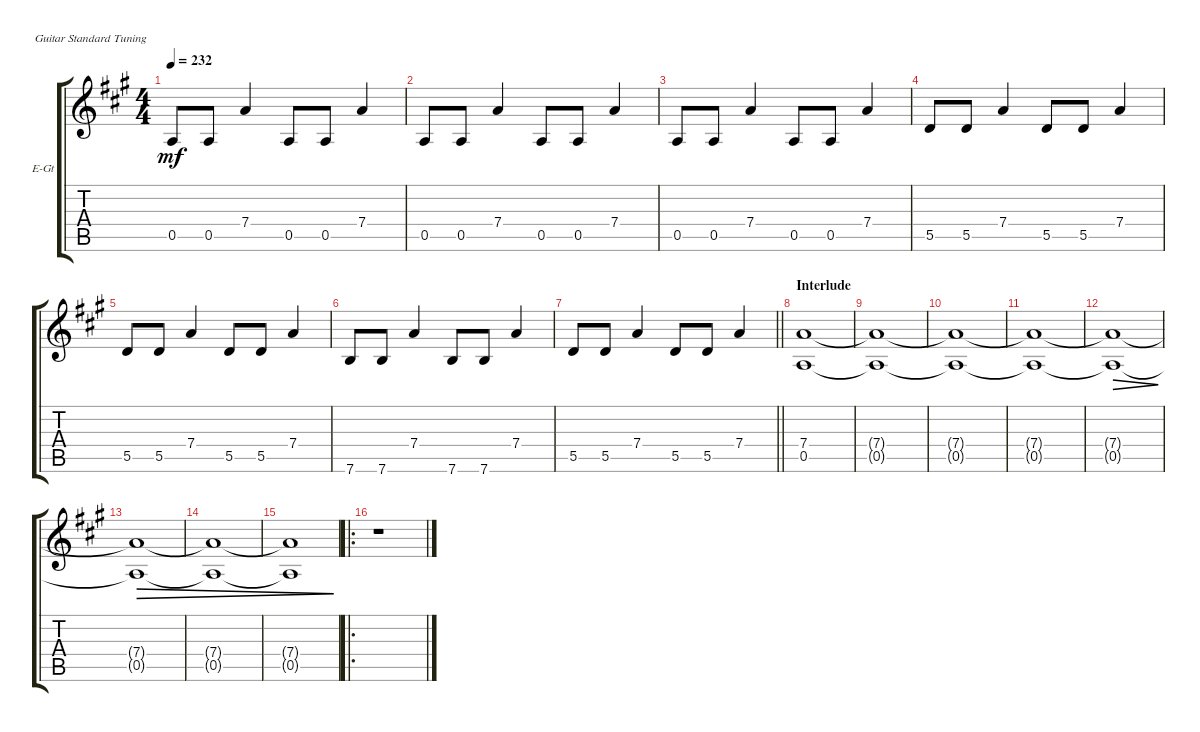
\defaultSystemsLayout 4
\bracketExtendMode groupsimilarinstruments
\firstSystemTrackNameOrientation horizontal
\otherSystemsTrackNameOrientation horizontal
\track ("Guitar 2" "E-Gt") {instrument electricguitarclean}
\staff {score tabs}
\tuning (E4 B3 G3 D3 A2 E2)
\ts (4 4)
\tempo 232
\clef g2
\ks a
0.5.8{dy mf} 0.5.8 7.4.4 0.5.8 0.5.8 7.4.4 |
0.5.8 0.5.8 7.4.4 0.5.8 0.5.8 7.4.4 |
0.5.8 0.5.8 7.4.4 0.5.8 0.5.8 7.4.4 |
5.5.8 5.5.8 7.4.4 5.5.8 5.5.8 7.4.4 |
5.5.8 5.5.8 7.4.4 5.5.8 5.5.8 7.4.4 |
7.6.8 7.6.8 7.4.4 7.6.8 7.6.8 7.4.4 |
\barLineRight lightlight
5.5.8 5.5.8 7.4.4 5.5.8 5.5.8 7.4.4 |
\section ("" "Interlude")
(7.4 0.5).1 |
(0.5{t} 7.4{t}).1 |
(0.5{t} 7.4{t}).1 |
(0.5{t} 7.4{t}).1 |
(0.5{t} 7.4{t}).1{dec} |
(0.5{t} 7.4{t}).1{dec} |
(0.5{t} 7.4{t}).1{dec} |
(0.5{t} 7.4{t}).1{dec} |
\ro
r.1
